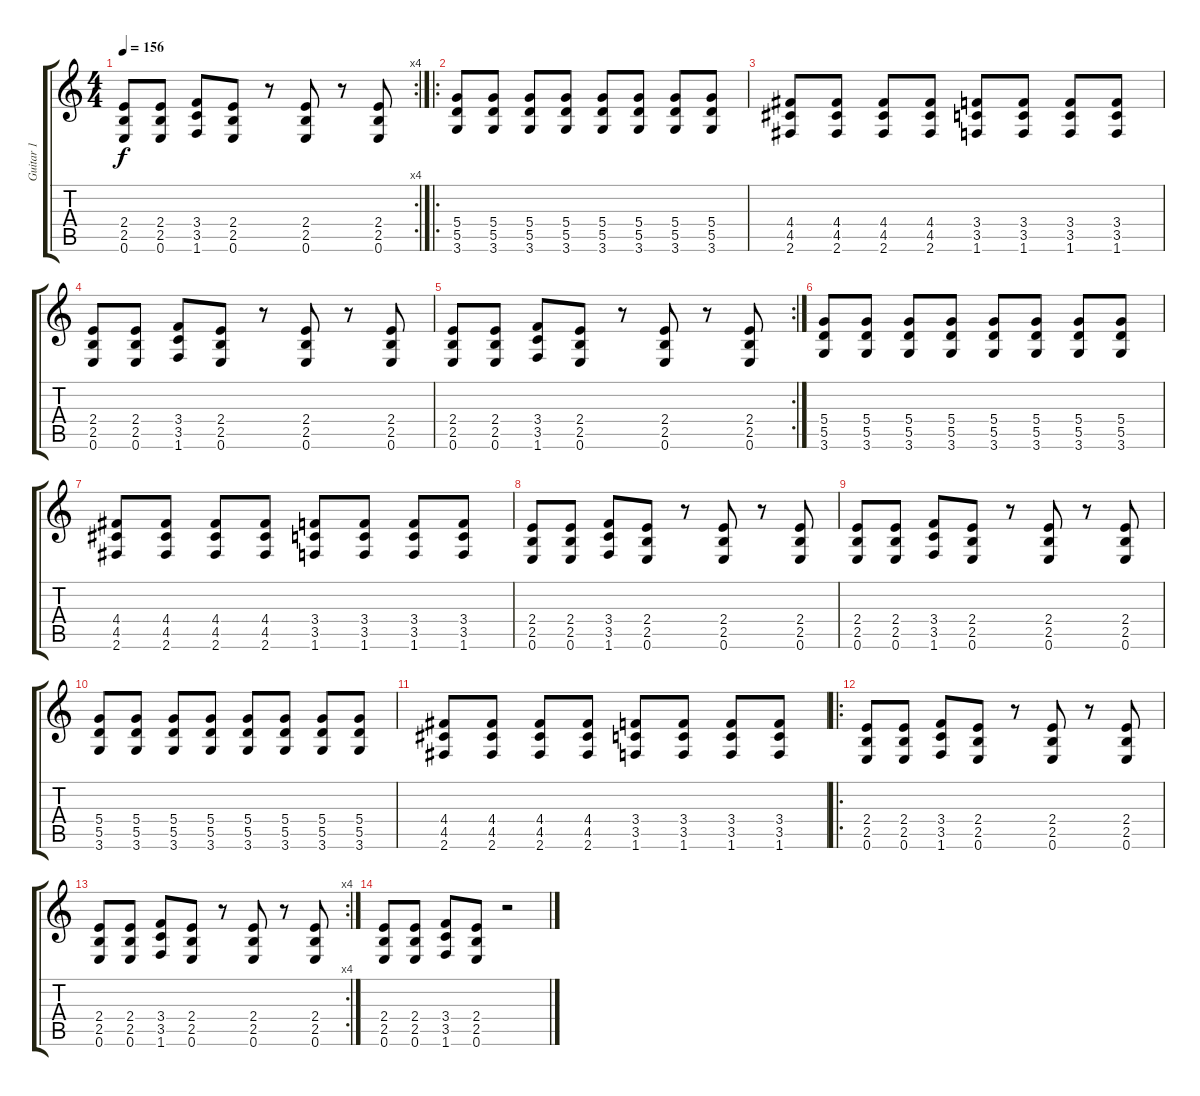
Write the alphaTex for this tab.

\track ("Guitar 1" "Guitar 1") {instrument overdrivenguitar}
\staff {score tabs}
\tuning (E4 B3 G3 D3 A2 E2) {hide}
\rc 4
\ts (4 4)
\tempo 156
\clef g2
\ks c
(2.4 2.5 0.6).8{dy f} (2.4 2.5 0.6).8 (3.4 3.5 1.6).8 (2.4 2.5 0.6).8 r.8 (2.4 2.5 0.6).8 r.8 (2.4 2.5 0.6).8 |
\ro
(5.4 5.5 3.6).8 (5.4 5.5 3.6).8 (5.4 5.5 3.6).8 (5.4 5.5 3.6).8 (5.4 5.5 3.6).8 (5.4 5.5 3.6).8 (5.4 5.5 3.6).8 (5.4 5.5 3.6).8 |
(4.4 4.5 2.6).8 (4.4 4.5 2.6).8 (4.4 4.5 2.6).8 (4.4 4.5 2.6).8 (3.4 3.5 1.6).8 (3.4 3.5 1.6).8 (3.4 3.5 1.6).8 (3.4 3.5 1.6).8 |
(2.4 2.5 0.6).8 (2.4 2.5 0.6).8 (3.4 3.5 1.6).8 (2.4 2.5 0.6).8 r.8 (2.4 2.5 0.6).8 r.8 (2.4 2.5 0.6).8 |
\rc 2
(2.4 2.5 0.6).8 (2.4 2.5 0.6).8 (3.4 3.5 1.6).8 (2.4 2.5 0.6).8 r.8 (2.4 2.5 0.6).8 r.8 (2.4 2.5 0.6).8 |
(5.4 5.5 3.6).8 (5.4 5.5 3.6).8 (5.4 5.5 3.6).8 (5.4 5.5 3.6).8 (5.4 5.5 3.6).8 (5.4 5.5 3.6).8 (5.4 5.5 3.6).8 (5.4 5.5 3.6).8 |
(4.4 4.5 2.6).8 (4.4 4.5 2.6).8 (4.4 4.5 2.6).8 (4.4 4.5 2.6).8 (3.4 3.5 1.6).8 (3.4 3.5 1.6).8 (3.4 3.5 1.6).8 (3.4 3.5 1.6).8 |
(2.4 2.5 0.6).8 (2.4 2.5 0.6).8 (3.4 3.5 1.6).8 (2.4 2.5 0.6).8 r.8 (2.4 2.5 0.6).8 r.8 (2.4 2.5 0.6).8 |
(2.4 2.5 0.6).8 (2.4 2.5 0.6).8 (3.4 3.5 1.6).8 (2.4 2.5 0.6).8 r.8 (2.4 2.5 0.6).8 r.8 (2.4 2.5 0.6).8 |
(5.4 5.5 3.6).8 (5.4 5.5 3.6).8 (5.4 5.5 3.6).8 (5.4 5.5 3.6).8 (5.4 5.5 3.6).8 (5.4 5.5 3.6).8 (5.4 5.5 3.6).8 (5.4 5.5 3.6).8 |
(4.4 4.5 2.6).8 (4.4 4.5 2.6).8 (4.4 4.5 2.6).8 (4.4 4.5 2.6).8 (3.4 3.5 1.6).8 (3.4 3.5 1.6).8 (3.4 3.5 1.6).8 (3.4 3.5 1.6).8 |
\ro
(2.4 2.5 0.6).8 (2.4 2.5 0.6).8 (3.4 3.5 1.6).8 (2.4 2.5 0.6).8 r.8 (2.4 2.5 0.6).8 r.8 (2.4 2.5 0.6).8 |
\rc 4
(2.4 2.5 0.6).8 (2.4 2.5 0.6).8 (3.4 3.5 1.6).8 (2.4 2.5 0.6).8 r.8 (2.4 2.5 0.6).8 r.8 (2.4 2.5 0.6).8 |
(2.4 2.5 0.6).8 (2.4 2.5 0.6).8 (3.4 3.5 1.6).8 (2.4 2.5 0.6).8 r.2
